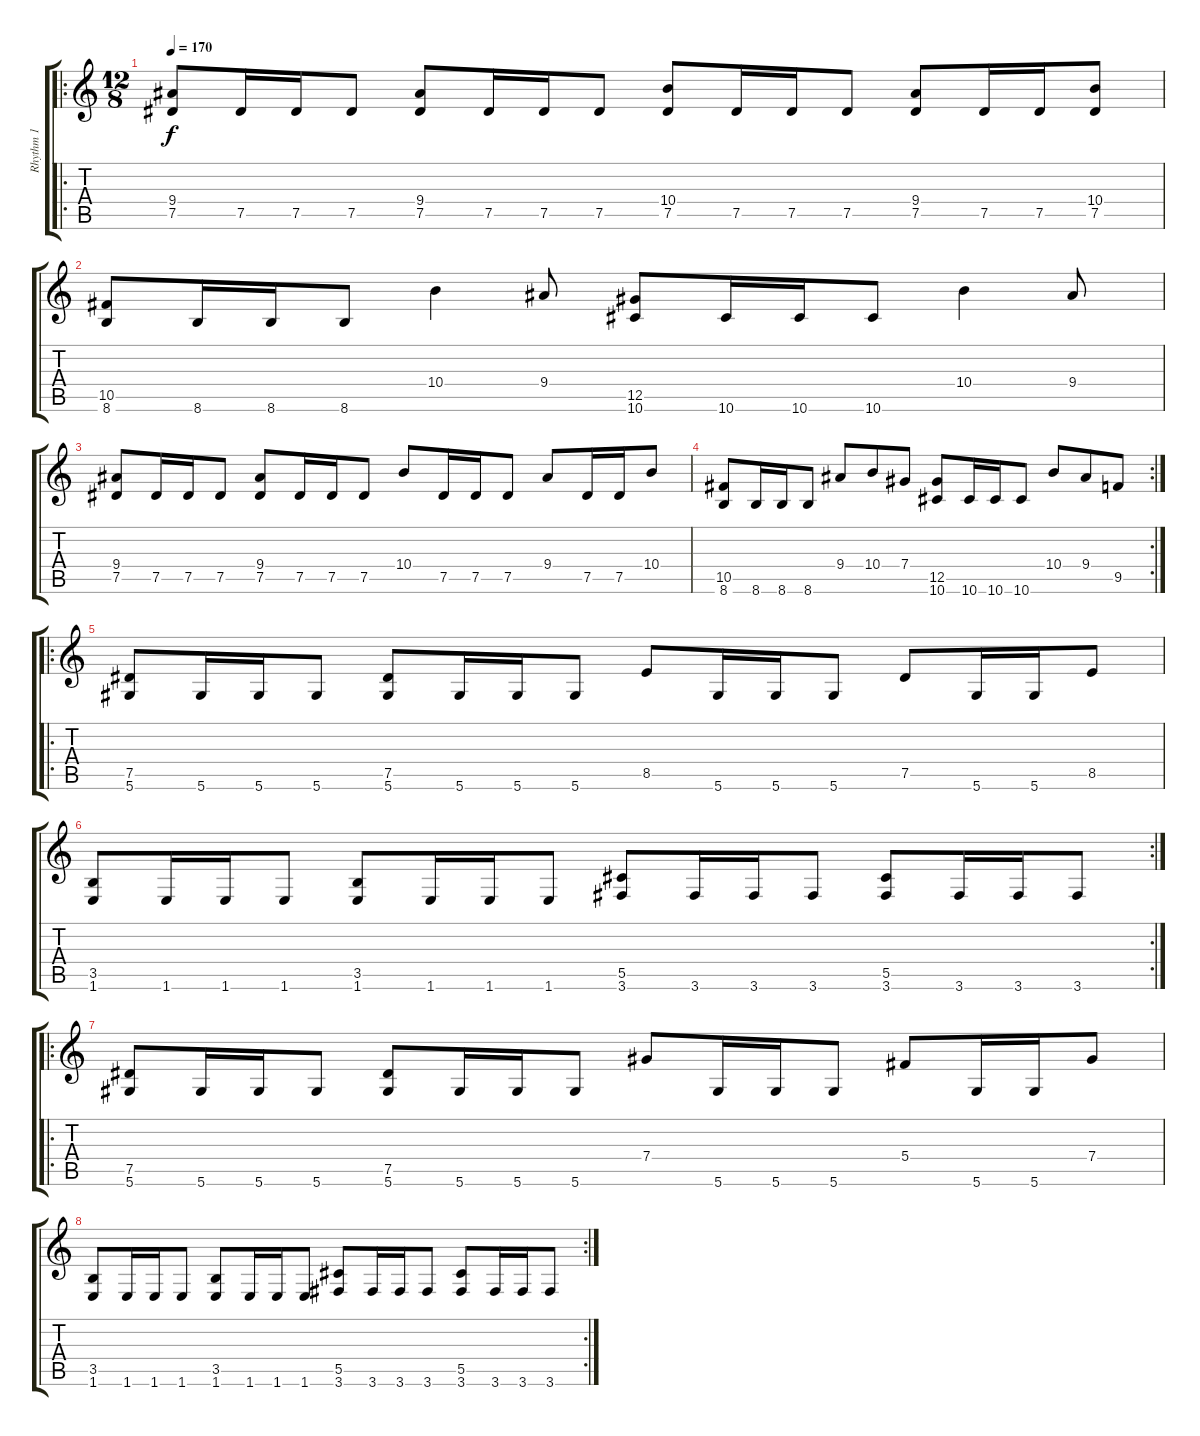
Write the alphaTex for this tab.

\track ("Rhythm 1" "Rhythm 1") {instrument distortionguitar}
\staff {score tabs}
\tuning (Eb4 Bb3 Gb3 Db3 Ab2 Eb2) {hide}
\ro
\ts (12 8)
\tempo 170
\clef g2
\ks c
(9.4 7.5).8{dy f} 7.5.16 7.5.16 7.5.8 (9.4 7.5).8 7.5.16 7.5.16 7.5.8 (10.4 7.5).8 7.5.16 7.5.16 7.5.8 (9.4 7.5).8 7.5.16 7.5.16 (10.4 7.5).8 |
(10.5 8.6).8 8.6.16 8.6.16 8.6.8 10.4.4 9.4.8 (12.5 10.6).8 10.6.16 10.6.16 10.6.8 10.4.4 9.4.8 |
(9.4 7.5).8 7.5.16 7.5.16 7.5.8 (9.4 7.5).8 7.5.16 7.5.16 7.5.8 10.4.8 7.5.16 7.5.16 7.5.8 9.4.8 7.5.16 7.5.16 10.4.8 |
\rc 2
(10.5 8.6).8 8.6.16 8.6.16 8.6.8 9.4.8 10.4.8 7.4.8 (12.5 10.6).8 10.6.16 10.6.16 10.6.8 10.4.8 9.4.8 9.5.8 |
\ro
(7.5 5.6).8 5.6.16 5.6.16 5.6.8 (7.5 5.6).8 5.6.16 5.6.16 5.6.8 8.5.8 5.6.16 5.6.16 5.6.8 7.5.8 5.6.16 5.6.16 8.5.8 |
\rc 2
(3.5 1.6).8 1.6.16 1.6.16 1.6.8 (3.5 1.6).8 1.6.16 1.6.16 1.6.8 (5.5 3.6).8 3.6.16 3.6.16 3.6.8 (5.5 3.6).8 3.6.16 3.6.16 3.6.8 |
\ro
(7.5 5.6).8 5.6.16 5.6.16 5.6.8 (7.5 5.6).8 5.6.16 5.6.16 5.6.8 7.4.8 5.6.16 5.6.16 5.6.8 5.4.8 5.6.16 5.6.16 7.4.8 |
\rc 2
(3.5 1.6).8 1.6.16 1.6.16 1.6.8 (3.5 1.6).8 1.6.16 1.6.16 1.6.8 (5.5 3.6).8 3.6.16 3.6.16 3.6.8 (5.5 3.6).8 3.6.16 3.6.16 3.6.8
